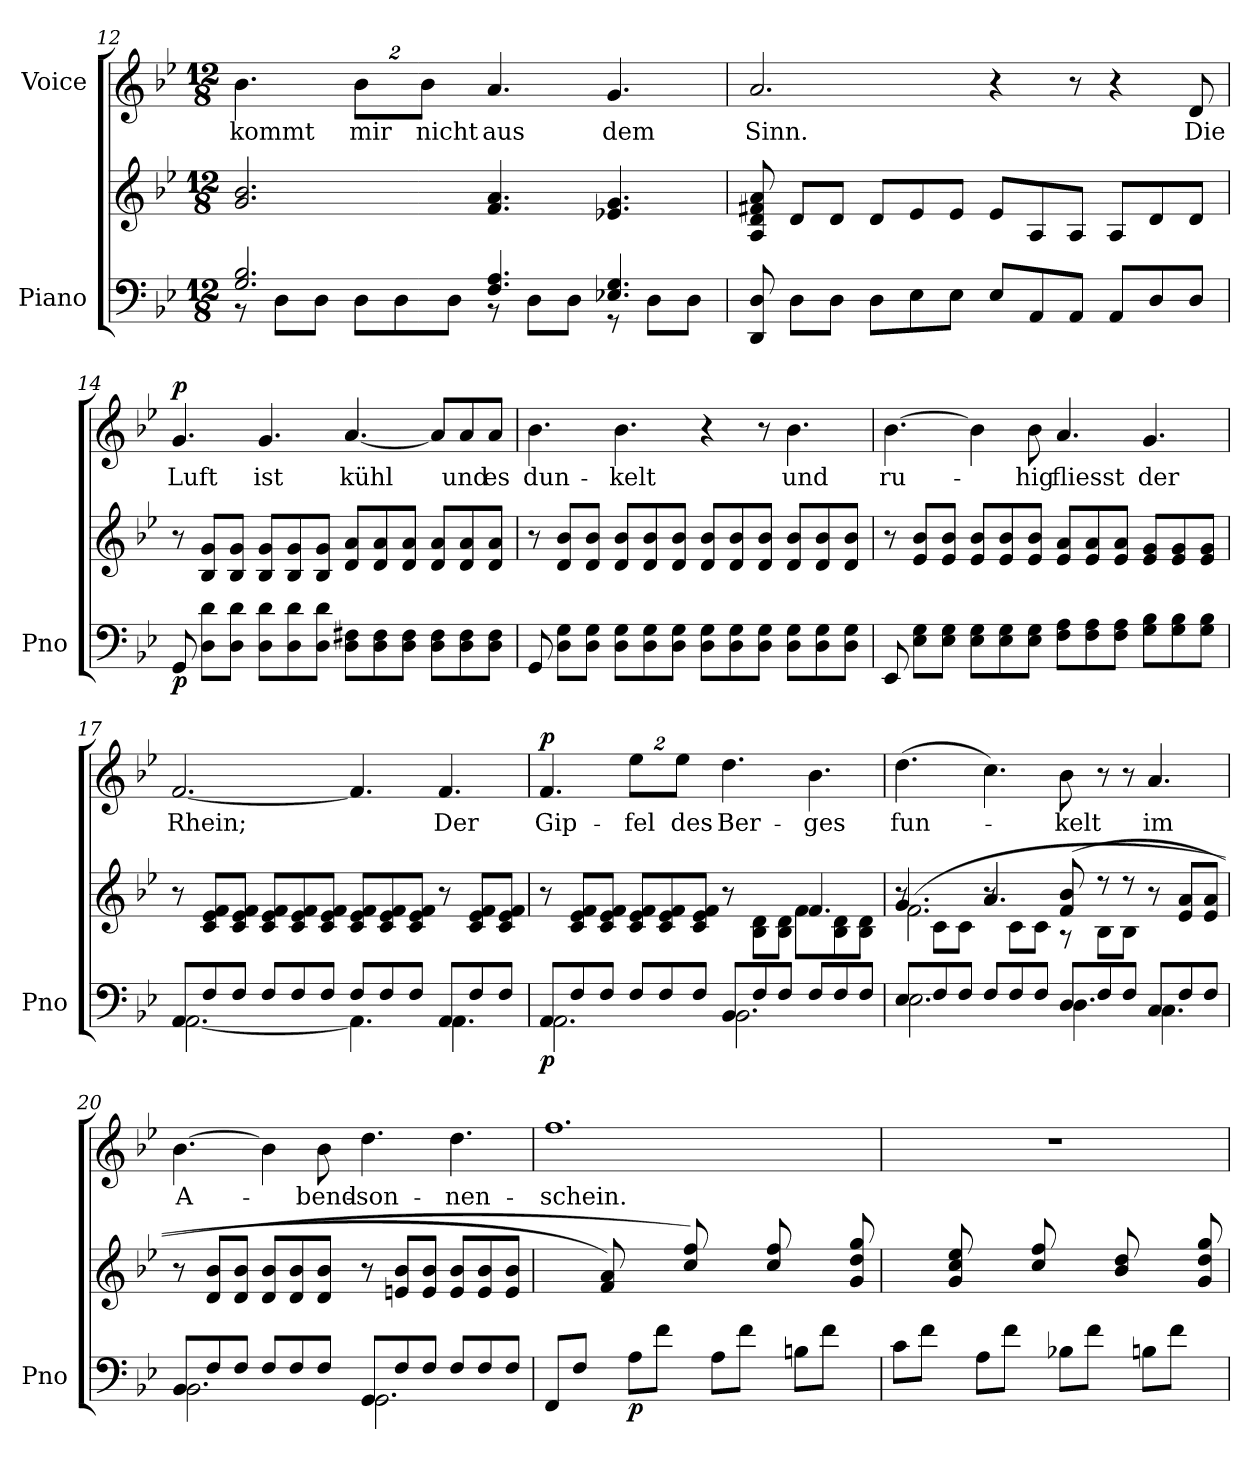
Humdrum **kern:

**kern	**kern	**dynam	**kern	**text	**dynam
*part2	*part2	*part2	*part1	*part1	*part1
*staff3	*staff2	*staff2/3	*staff1	*staff1	*staff1
*I"Piano	*	*	*I"Voice	*	*
*I'Pno	*	*	*	*	*
*clefF4	*clefG2	*	*clefG2	*	*
*k[b-e-]	*k[b-e-]	*	*k[b-e-]	*	*
*M12/8	*M12/8	*	*M12/8	*	*
=12	=12	=12	=12	=12	=12
*^	*	*	*	*	*
2.G/ 2.B-/	8r	2.g/ 2.b-/	.	4.b-\	kommt	.
.	8D\L	.	.	.	.	.
.	8D\J	.	.	.	.	.
.	8D\L	.	.	16%3b-\L	mir	.
.	8D\	.	.	.	.	.
.	.	.	.	16%3b-\J	nicht	.
.	8D\J	.	.	.	.	.
4.F/ 4.A/	8r	4.f/ 4.a/	.	4.a/	aus	.
.	8D\L	.	.	.	.	.
.	8D\J	.	.	.	.	.
4.E-X/ 4.G/	8r	4.e-X/ 4.g/	.	4.g/	dem	.
.	8D\L	.	.	.	.	.
.	8D\J	.	.	.	.	.
*v	*v	*	*	*	*	*
=13	=13	=13	=13	=13	=13
8DD/ 8D/	8A/ 8d/ 8f#X/ 8a/	.	2.a/	Sinn.	.
8D\L	8d/L	.	.	.	.
8D\J	8d/J	.	.	.	.
8D\L	8d/L	.	.	.	.
8E-\	8e-/	.	.	.	.
8E-\J	8e-/J	.	.	.	.
8E-/L	8e-/L	.	4r	.	.
8AA/	8A/	.	.	.	.
8AA/J	8A/J	.	8r	.	.
8AA/L	8A/L	.	4r	.	.
8D/	8d/	.	.	.	.
8D/J	8d/J	.	8d/	Die	.
=14	=14	=14	=14	=14	=14
!	!	!LO:DY:b=2	!	!	!LO:DY:b
8GG/	8r	p	4.g/	Luft	p
8D\ 8d\L	8B-/ 8g/L	.	.	.	.
8D\ 8d\J	8B-/ 8g/J	.	.	.	.
8D\ 8d\L	8B-/ 8g/L	.	4.g/	ist	.
8D\ 8d\	8B-/ 8g/	.	.	.	.
8D\ 8d\J	8B-/ 8g/J	.	.	.	.
8D\ 8F#X\L	8d/ 8a/L	.	[4.a/	kühl	.
8D\ 8F#\	8d/ 8a/	.	.	.	.
8D\ 8F#\J	8d/ 8a/J	.	.	.	.
8D\ 8F#\L	8d/ 8a/L	.	8a/L]	.	.
8D\ 8F#\	8d/ 8a/	.	8a/	und	.
8D\ 8F#\J	8d/ 8a/J	.	8a/J	es	.
=15	=15	=15	=15	=15	=15
8GG/	8r	.	4.b-\	dun-	.
8D\ 8G\L	8d/ 8b-/L	.	.	.	.
8D\ 8G\J	8d/ 8b-/J	.	.	.	.
8D\ 8G\L	8d/ 8b-/L	.	4.b-\	-kelt	.
8D\ 8G\	8d/ 8b-/	.	.	.	.
8D\ 8G\J	8d/ 8b-/J	.	.	.	.
8D\ 8G\L	8d/ 8b-/L	.	4r	.	.
8D\ 8G\	8d/ 8b-/	.	.	.	.
8D\ 8G\J	8d/ 8b-/J	.	8r	.	.
8D\ 8G\L	8d/ 8b-/L	.	4.b-\	und	.
8D\ 8G\	8d/ 8b-/	.	.	.	.
8D\ 8G\J	8d/ 8b-/J	.	.	.	.
=16	=16	=16	=16	=16	=16
8EE-/	8r	.	[4.b-\	ru-	.
8E-\ 8G\L	8e-/ 8b-/L	.	.	.	.
8E-\ 8G\J	8e-/ 8b-/J	.	.	.	.
8E-\ 8G\L	8e-/ 8b-/L	.	4b-\]	.	.
8E-\ 8G\	8e-/ 8b-/	.	.	.	.
8E-\ 8G\J	8e-/ 8b-/J	.	8b-\	-hig	.
8F\ 8A\L	8e-/ 8a/L	.	4.a/	fliesst	.
8F\ 8A\	8e-/ 8a/	.	.	.	.
8F\ 8A\J	8e-/ 8a/J	.	.	.	.
8G\ 8B-\L	8e-/ 8g/L	.	4.g/	der	.
8G\ 8B-\	8e-/ 8g/	.	.	.	.
8G\ 8B-\J	8e-/ 8g/J	.	.	.	.
=17	=17	=17	=17	=17	=17
*^	*	*	*	*	*
8AA/L	[2.AA\	8r	.	[2.f/	Rhein;	.
8F/	.	8c/ 8e-/ 8f/L	.	.	.	.
8F/J	.	8c/ 8e-/ 8f/J	.	.	.	.
8F/L	.	8c/ 8e-/ 8f/L	.	.	.	.
8F/	.	8c/ 8e-/ 8f/	.	.	.	.
8F/J	.	8c/ 8e-/ 8f/J	.	.	.	.
8F/L	4.AA\]	8c/ 8e-/ 8f/L	.	4.f/]	.	.
8F/	.	8c/ 8e-/ 8f/	.	.	.	.
8F/J	.	8c/ 8e-/ 8f/J	.	.	.	.
!LO:N:head=solid	!	!	!	!	!	!
8AA/L	4.AA\	8r	.	4.f/	Der	.
8F/	.	8c/ 8e-/ 8f/L	.	.	.	.
8F/J	.	8c/ 8e-/ 8f/J	.	.	.	.
=18	=18	=18	=18	=18	=18	=18
*	*	*^	*	*	*	*
!	!	!	!	!LO:DY:b=2	!	!	!LO:DY:b
8AA/L	2.AA\	8r	2.ryy	p	4.f/	Gip-	p
8F/	.	8c/ 8e-/ 8f/L	.	.	.	.	.
8F/J	.	8c/ 8e-/ 8f/J	.	.	.	.	.
8F/L	.	8c/ 8e-/ 8f/L	.	.	16%3ee-\L	fel	.
8F/	.	8c/ 8e-/ 8f/	.	.	.	.	.
.	.	.	.	.	16%3ee-\J	des	.
8F/J	.	8c/ 8e-/ 8f/J	.	.	.	.	.
8BB-/L	2.BB-\	4.ryy	8r	.	4.dd\	Ber-	.
8F/	.	.	8B-\ 8d\L	.	.	.	.
8F/J	.	.	8B-\ 8d\J	.	.	.	.
8F/L	.	4.f/	8f\L	.	4.b-\	-ges	.
8F/	.	.	8B-\ 8d\	.	.	.	.
8F/J	.	.	8B-\ 8d\J	.	.	.	.
=19	=19	=19	=19	=19	=19	=19	=19
*	*	*	*^	*	*	*	*
8E-/L	2.E-\	4.g/	(2.f\	8r	.	(4.dd\	fun-	.
8F/	.	.	.	8c\L	.	.	.	.
8F/J	.	.	.	8c\J	.	.	.	.
8F/L	.	4.a/	.	8r	.	4.cc\)	.	.
8F/	.	.	.	8c\L	.	.	.	.
8F/J	.	.	.	8c\J	.	.	.	.
!LO:N:head=solid	!	!	!	!	!	!	!	!
8D/L	4.D\	(8f/ 8b-/	4ryy	8r	.	8b-\	-kelt	.
8F/	.	8r	.	8B-\L	.	8r	.	.
8F/J	.	8r	2ryy	8B-\J	.	8r	.	.
!LO:N:head=solid	!	!	!	!	!	!	!	!
8C/L	4.C\	8r	.	8ryy	.	4.a/	im	.
8F/	.	8e-/ 8a/L	.	4ryy	.	.	.	.
8F/J	.	8e-/ 8a/J	.	.	.	.	.	.
*	*	*v	*v	*v	*	*	*	*
=20	=20	=20	=20	=20	=20	=20
8BB-/L	2.BB-\	8r	.	[4.b-\	A-	.
8F/	.	8d/ 8b-/L	.	.	.	.
8F/J	.	8d/ 8b-/J	.	.	.	.
8F/L	.	8d/ 8b-/L	.	4b-\]	.	.
8F/	.	8d/ 8b-/	.	.	.	.
8F/J	.	8d/ 8b-/J	.	8b-\	-bend-	.
8GG/L	2.GG\	8r	.	4.dd\	-son-	.
8F/	.	8en/ 8b-/L	.	.	.	.
8F/J	.	8e/ 8b-/J	.	.	.	.
8F/L	.	8e/ 8b-/L	.	4.dd\	-nen-	.
8F/	.	8e/ 8b-/	.	.	.	.
8F/J	.	8e/ 8b-/J	.	.	.	.
*v	*v	*	*	*	*	*
=21	=21	=21	=21	=21	=21
*	*^	*	*	*	*
8FF/L	1.ryy	4ryy	.	1.ff	-schein.	.
8F/J	.	.	.	.	.	.
8ryy	.	8f/ 8a/)	.	.	.	.
!	!	!	!LO:DY:b=2	!	!	!
(8A\L	.	4ryy	p	.	.	.
8f\J	.	.	.	.	.	.
8ryy	.	8cc/ 8ff/)	.	.	.	.
(8A\L	.	4ryy	.	.	.	.
8f\J	.	.	.	.	.	.
8ryy	.	8cc/ 8ff/)	.	.	.	.
(8Bn\L	.	4ryy	.	.	.	.
8f\J	.	.	.	.	.	.
8ryy	.	8g/ 8dd/ 8gg/)	.	.	.	.
=22	=22	=22	=22	=22	=22	=22
(8c\L	1.ryy	4ryy	.	1.r	.	.
8f\J	.	.	.	.	.	.
8ryy	.	8g/ 8cc/ 8ee-/)	.	.	.	.
(8A\L	.	4ryy	.	.	.	.
8f\J	.	.	.	.	.	.
8ryy	.	8cc/ 8ff/)	.	.	.	.
(8B-X\L	.	4ryy	.	.	.	.
8f\J	.	.	.	.	.	.
8ryy	.	8b-/ 8dd/)	.	.	.	.
(8Bn\L	.	4ryy	.	.	.	.
8f\J	.	.	.	.	.	.
8ryy	.	8g/ 8dd/ 8gg/)	.	.	.	.
*	*v	*v	*	*	*	*
=	=	=	=	=	=
*-	*-	*-	*-	*-	*-
